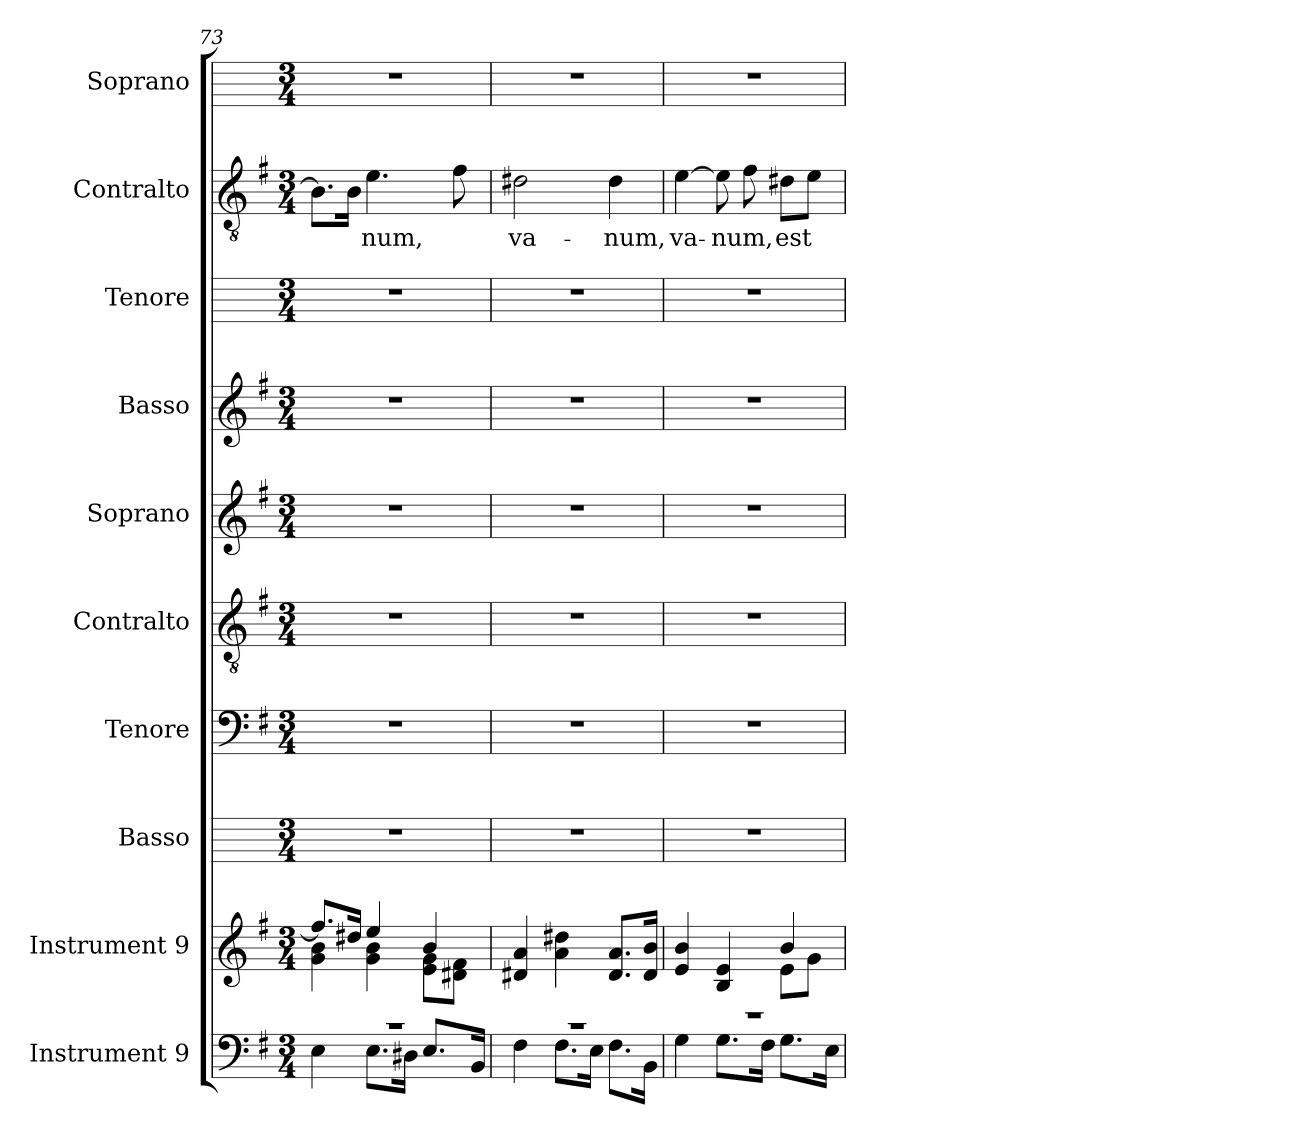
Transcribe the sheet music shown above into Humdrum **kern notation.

**kern	**kern	**kern	**kern	**kern	**kern	**kern	**kern	**kern	**text	**kern
*part10	*part9	*part8	*part7	*part6	*part5	*part4	*part3	*part2	*part2	*part1
*staff10	*staff9	*staff8	*staff7	*staff6	*staff5	*staff4	*staff3	*staff2	*staff2	*staff1
*I"Instrument 9	*I"Instrument 9	*I"Basso	*I"Tenore	*I"Contralto	*I"Soprano	*I"Basso	*I"Tenore	*I"Contralto	*	*I"Soprano
*	*	*	*	*	*	*I'Basso	*	*I'Contralto	*	*
*clefF4	*clefG2	*	*clefF4	*clefGv2	*clefG2	*clefG2	*	*clefGv2	*	*
*k[f#]	*k[f#]	*k[]	*k[f#]	*k[f#]	*k[f#]	*k[f#]	*k[]	*k[f#]	*	*k[]
*G:	*G:	*C:	*G:	*G:	*G:	*G:	*C:	*G:	*	*C:
*M3/4	*M3/4	*M3/4	*M3/4	*M3/4	*M3/4	*M3/4	*M3/4	*M3/4	*	*M3/4
=73	=73	=73	=73	=73	=73	=73	=73	=73	=73	=73
*^	*^	*	*	*	*	*	*	*	*	*
!	!	!	!	!	!	!	!	!	!	!	!LO:LY:b:cj	!
2.r	4E\	8.ff#/L]	4g\ 4b\	2.r	2.r	2.r	2.r	2.r	2.r	8.B\L]	--	2.r
!	!	!	!	!	!	!	!	!	!	!	!LO:LY:b:cj	!
.	.	16dd#X/J	.	.	.	.	.	.	.	16B\J	--	.
!	!	!	!	!	!	!	!	!	!	!	!LO:LY:b:cj	!
.	8.E\L	4ee/	4b\ 4g\	.	.	.	.	.	.	4.e\	-num,	.
.	16D#X\J	.	.	.	.	.	.	.	.	.	.	.
.	8.E/L	4b/	8e\ 8g\L	.	.	.	.	.	.	.	.	.
!	!	!	!	!	!	!	!	!	!	!	!LO:LY:b:cj	!
.	.	.	8f#\ 8d#X\J	.	.	.	.	.	.	8f#\	.	.
.	16BB/J	.	.	.	.	.	.	.	.	.	.	.
*	*	*v	*v	*	*	*	*	*	*	*	*	*
=74	=74	=74	=74	=74	=74	=74	=74	=74	=74	=74	=74
!	!	!	!	!	!	!	!	!	!	!LO:LY:b:cj	!
2.r	4F#\	4d#X/ 4a/	2.r	2.r	2.r	2.r	2.r	2.r	2d#X\	va-	2.r
.	8.F#\L	4a\ 4dd#X\	.	.	.	.	.	.	.	.	.
.	16E\J	.	.	.	.	.	.	.	.	.	.
!	!	!	!	!	!	!	!	!	!	!LO:LY:b:cj	!
.	8.F#\L	8.d#/ 8.a/L	.	.	.	.	.	.	4d#\	-num,	.
.	16BB\J	16b/ 16d#/J	.	.	.	.	.	.	.	.	.
!!LO:LB:g=z
=75	=75	=75	=75	=75	=75	=75	=75	=75	=75	=75	=75
*	*	*^	*	*	*	*	*	*	*	*	*
!	!	!	!	!	!	!	!	!	!	!	!LO:LY:b:cj	!
2.r	4G\	4e/ 4b/	2ryy	2.r	2.r	2.r	2.r	2.r	2.r	[>4e\	va-	2.r
!	!	!	!	!	!	!	!	!	!	!	!LO:LY:b:cj	!
.	8.G\L	4e/ 4B/	.	.	.	.	.	.	.	8e\]	-num,	.
!	!	!	!	!	!	!	!	!	!	!	!LO:LY:b:cj	!
.	.	.	.	.	.	.	.	.	.	8f#\	.	.
.	16F#\J	.	.	.	.	.	.	.	.	.	.	.
!	!	!	!	!	!	!	!	!	!	!	!LO:LY:b:cj	!
.	8.G\L	4b/	8e\L	.	.	.	.	.	.	8d#X\L	est	.
!	!	!	!	!	!	!	!	!	!	!	!LO:LY:b:cj	!
.	.	.	8g\J	.	.	.	.	.	.	8e\J	.	.
.	16E\J	.	.	.	.	.	.	.	.	.	.	.
*v	*v	*	*	*	*	*	*	*	*	*	*	*
*	*v	*v	*	*	*	*	*	*	*	*	*
=	=	=	=	=	=	=	=	=	=	=
*-	*-	*-	*-	*-	*-	*-	*-	*-	*-	*-
